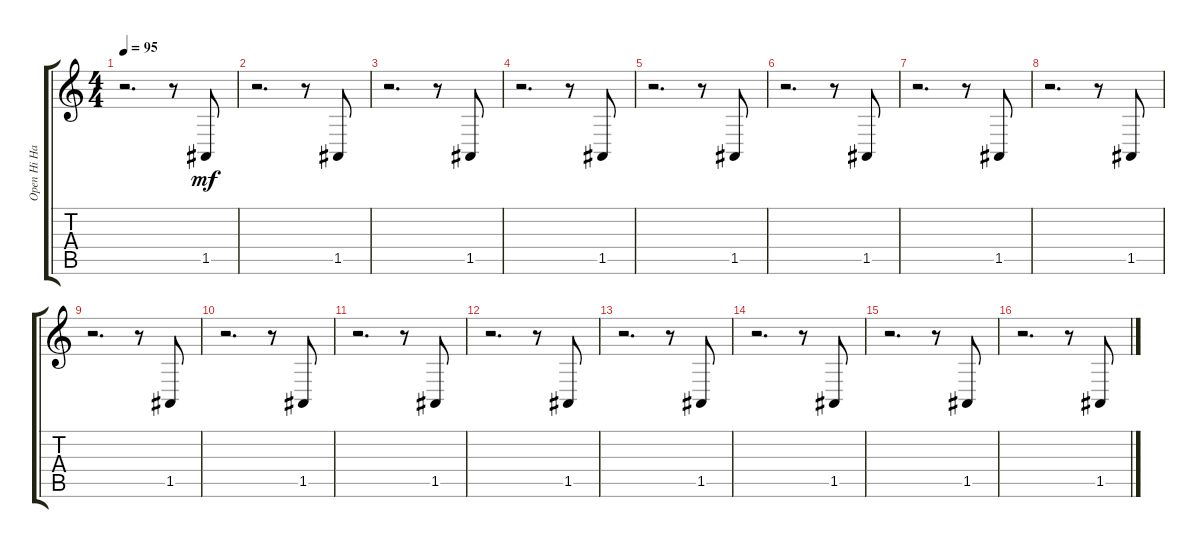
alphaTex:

\track ("Open Hi Hat" "Open Hi Ha") {instrument agogo}
\staff {score tabs}
\tuning (E4 B3 G3 D3 A2 E2) {hide}
\ts (4 4)
\tempo 95
\clef g2
\ks c
r.2{d dy mf} r.8 1.5.8 |
r.2{d} r.8 1.5.8 |
r.2{d} r.8 1.5.8 |
r.2{d} r.8 1.5.8 |
r.2{d} r.8 1.5.8 |
r.2{d} r.8 1.5.8 |
r.2{d} r.8 1.5.8 |
r.2{d} r.8 1.5.8 |
r.2{d} r.8 1.5.8 |
r.2{d} r.8 1.5.8 |
r.2{d} r.8 1.5.8 |
r.2{d} r.8 1.5.8 |
r.2{d} r.8 1.5.8 |
r.2{d} r.8 1.5.8 |
r.2{d} r.8 1.5.8 |
r.2{d} r.8 1.5.8
